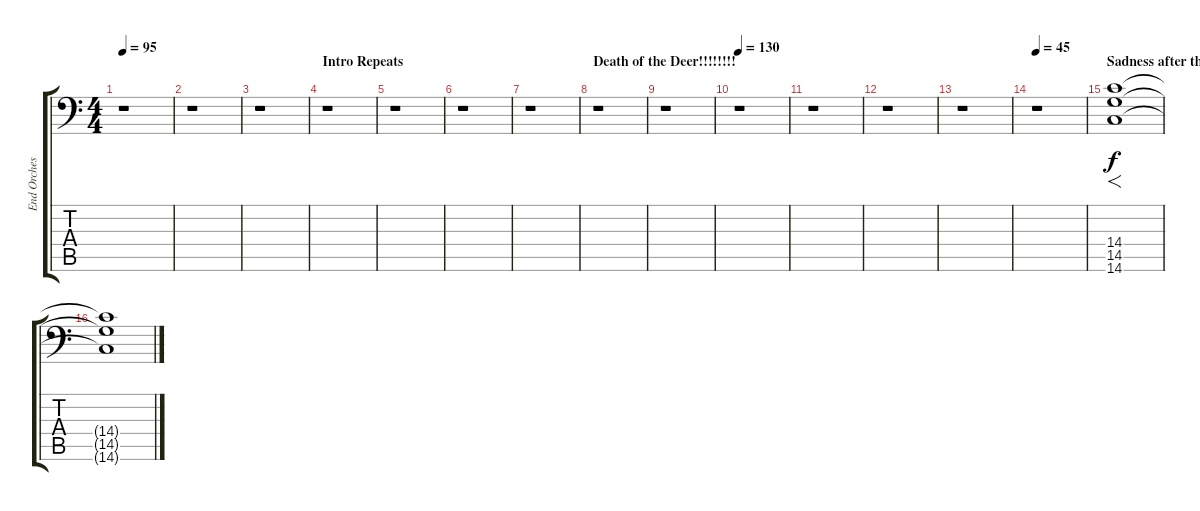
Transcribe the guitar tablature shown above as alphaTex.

\track ("End Orchestra" "End Orches") {instrument synthstrings1}
\staff {score tabs}
\tuning (C4 G3 Eb3 Bb2 F2 Bb1) {hide}
\ts (4 4)
\tempo 95
\clef f4
\ks c
r.1{dy f} |
r.1 |
r.1 |
\section ("" "Intro Repeats")
r.1 |
r.1 |
r.1 |
r.1 |
\section ("" "Death of the Deer!!!!!!!!")
r.1 |
r.1 |
\tempo 130
r.1 |
r.1 |
r.1 |
r.1 |
\tempo 45
r.1 |
\section ("" "Sadness after the Death")
(14.4 14.5 14.6).1{f volume 9} |
(14.4{t} 14.5{t} 14.6{t}).1{volume 0}
